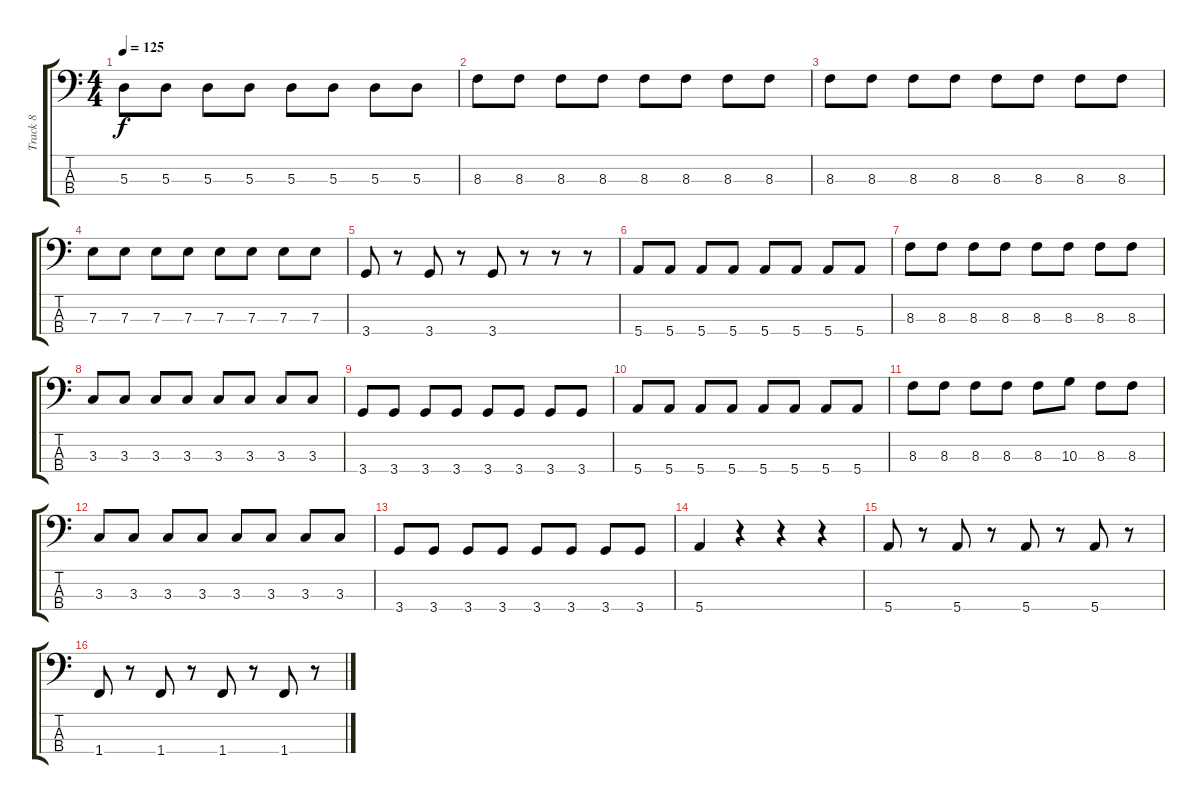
\track ("Track 8" "Track 8") {instrument electricbasspick}
\staff {score tabs}
\tuning (G2 D2 A1 E1) {hide}
\ts (4 4)
\tempo 125
\clef f4
\ks c
5.3.8{dy f} 5.3.8 5.3.8 5.3.8 5.3.8 5.3.8 5.3.8 5.3.8 |
8.3.8 8.3.8 8.3.8 8.3.8 8.3.8 8.3.8 8.3.8 8.3.8 |
8.3.8 8.3.8 8.3.8 8.3.8 8.3.8 8.3.8 8.3.8 8.3.8 |
7.3.8 7.3.8 7.3.8 7.3.8 7.3.8 7.3.8 7.3.8 7.3.8 |
3.4.8 r.8 3.4.8 r.8 3.4.8 r.8 r.8 r.8 |
5.4.8 5.4.8 5.4.8 5.4.8 5.4.8 5.4.8 5.4.8 5.4.8 |
8.3.8 8.3.8 8.3.8 8.3.8 8.3.8 8.3.8 8.3.8 8.3.8 |
3.3.8 3.3.8 3.3.8 3.3.8 3.3.8 3.3.8 3.3.8 3.3.8 |
3.4.8 3.4.8 3.4.8 3.4.8 3.4.8 3.4.8 3.4.8 3.4.8 |
5.4.8 5.4.8 5.4.8 5.4.8 5.4.8 5.4.8 5.4.8 5.4.8 |
8.3.8 8.3.8 8.3.8 8.3.8 8.3.8 10.3.8 8.3.8 8.3.8 |
3.3.8 3.3.8 3.3.8 3.3.8 3.3.8 3.3.8 3.3.8 3.3.8 |
3.4.8 3.4.8 3.4.8 3.4.8 3.4.8 3.4.8 3.4.8 3.4.8 |
5.4.4 r.4 r.4 r.4 |
5.4.8 r.8 5.4.8 r.8 5.4.8 r.8 5.4.8 r.8 |
1.4.8 r.8 1.4.8 r.8 1.4.8 r.8 1.4.8 r.8
